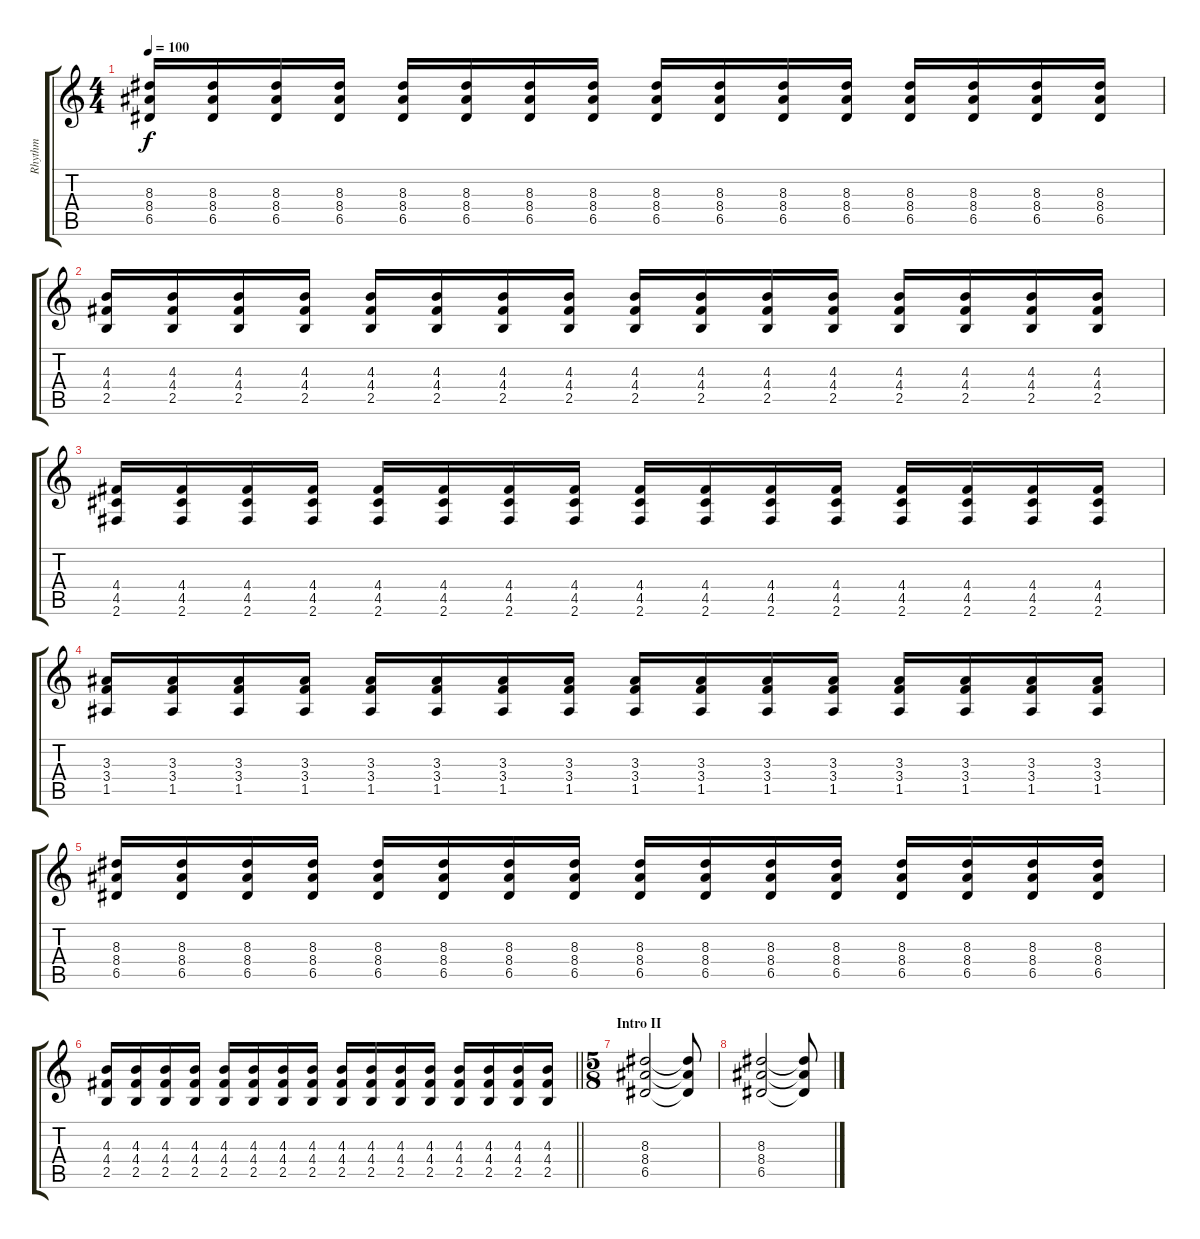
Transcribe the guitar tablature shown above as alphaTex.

\track ("Rhythm" "Rhythm") {instrument overdrivenguitar}
\staff {score tabs}
\tuning (E4 B3 G3 D3 A2 E2) {hide}
\ts (4 4)
\tempo 100
\clef g2
\ks c
(8.3 8.4 6.5).16{dy f} (8.3 8.4 6.5).16 (8.3 8.4 6.5).16 (8.3 8.4 6.5).16 (8.3 8.4 6.5).16 (8.3 8.4 6.5).16 (8.3 8.4 6.5).16 (8.3 8.4 6.5).16 (8.3 8.4 6.5).16 (8.3 8.4 6.5).16 (8.3 8.4 6.5).16 (8.3 8.4 6.5).16 (8.3 8.4 6.5).16 (8.3 8.4 6.5).16 (8.3 8.4 6.5).16 (8.3 8.4 6.5).16 |
(4.3 4.4 2.5).16 (4.3 4.4 2.5).16 (4.3 4.4 2.5).16 (4.3 4.4 2.5).16 (4.3 4.4 2.5).16 (4.3 4.4 2.5).16 (4.3 4.4 2.5).16 (4.3 4.4 2.5).16 (4.3 4.4 2.5).16 (4.3 4.4 2.5).16 (4.3 4.4 2.5).16 (4.3 4.4 2.5).16 (4.3 4.4 2.5).16 (4.3 4.4 2.5).16 (4.3 4.4 2.5).16 (4.3 4.4 2.5).16 |
(4.4 4.5 2.6).16 (4.4 4.5 2.6).16 (4.4 4.5 2.6).16 (4.4 4.5 2.6).16 (4.4 4.5 2.6).16 (4.4 4.5 2.6).16 (4.4 4.5 2.6).16 (4.4 4.5 2.6).16 (4.4 4.5 2.6).16 (4.4 4.5 2.6).16 (4.4 4.5 2.6).16 (4.4 4.5 2.6).16 (4.4 4.5 2.6).16 (4.4 4.5 2.6).16 (4.4 4.5 2.6).16 (4.4 4.5 2.6).16 |
(3.3 3.4 1.5).16 (3.3 3.4 1.5).16 (3.3 3.4 1.5).16 (3.3 3.4 1.5).16 (3.3 3.4 1.5).16 (3.3 3.4 1.5).16 (3.3 3.4 1.5).16 (3.3 3.4 1.5).16 (3.3 3.4 1.5).16 (3.3 3.4 1.5).16 (3.3 3.4 1.5).16 (3.3 3.4 1.5).16 (3.3 3.4 1.5).16 (3.3 3.4 1.5).16 (3.3 3.4 1.5).16 (3.3 3.4 1.5).16 |
(8.3 8.4 6.5).16 (8.3 8.4 6.5).16 (8.3 8.4 6.5).16 (8.3 8.4 6.5).16 (8.3 8.4 6.5).16 (8.3 8.4 6.5).16 (8.3 8.4 6.5).16 (8.3 8.4 6.5).16 (8.3 8.4 6.5).16 (8.3 8.4 6.5).16 (8.3 8.4 6.5).16 (8.3 8.4 6.5).16 (8.3 8.4 6.5).16 (8.3 8.4 6.5).16 (8.3 8.4 6.5).16 (8.3 8.4 6.5).16 |
\barLineRight lightlight
(4.3 4.4 2.5).16 (4.3 4.4 2.5).16 (4.3 4.4 2.5).16 (4.3 4.4 2.5).16 (4.3 4.4 2.5).16 (4.3 4.4 2.5).16 (4.3 4.4 2.5).16 (4.3 4.4 2.5).16 (4.3 4.4 2.5).16 (4.3 4.4 2.5).16 (4.3 4.4 2.5).16 (4.3 4.4 2.5).16 (4.3 4.4 2.5).16 (4.3 4.4 2.5).16 (4.3 4.4 2.5).16 (4.3 4.4 2.5).16 |
\ts (5 8)
\section ("" "Intro II")
(8.3 8.4 6.5).2 (8.3{t} 8.4{t} 6.5{t}).8 |
(8.3 8.4 6.5).2 (8.3{t} 8.4{t} 6.5{t}).8
